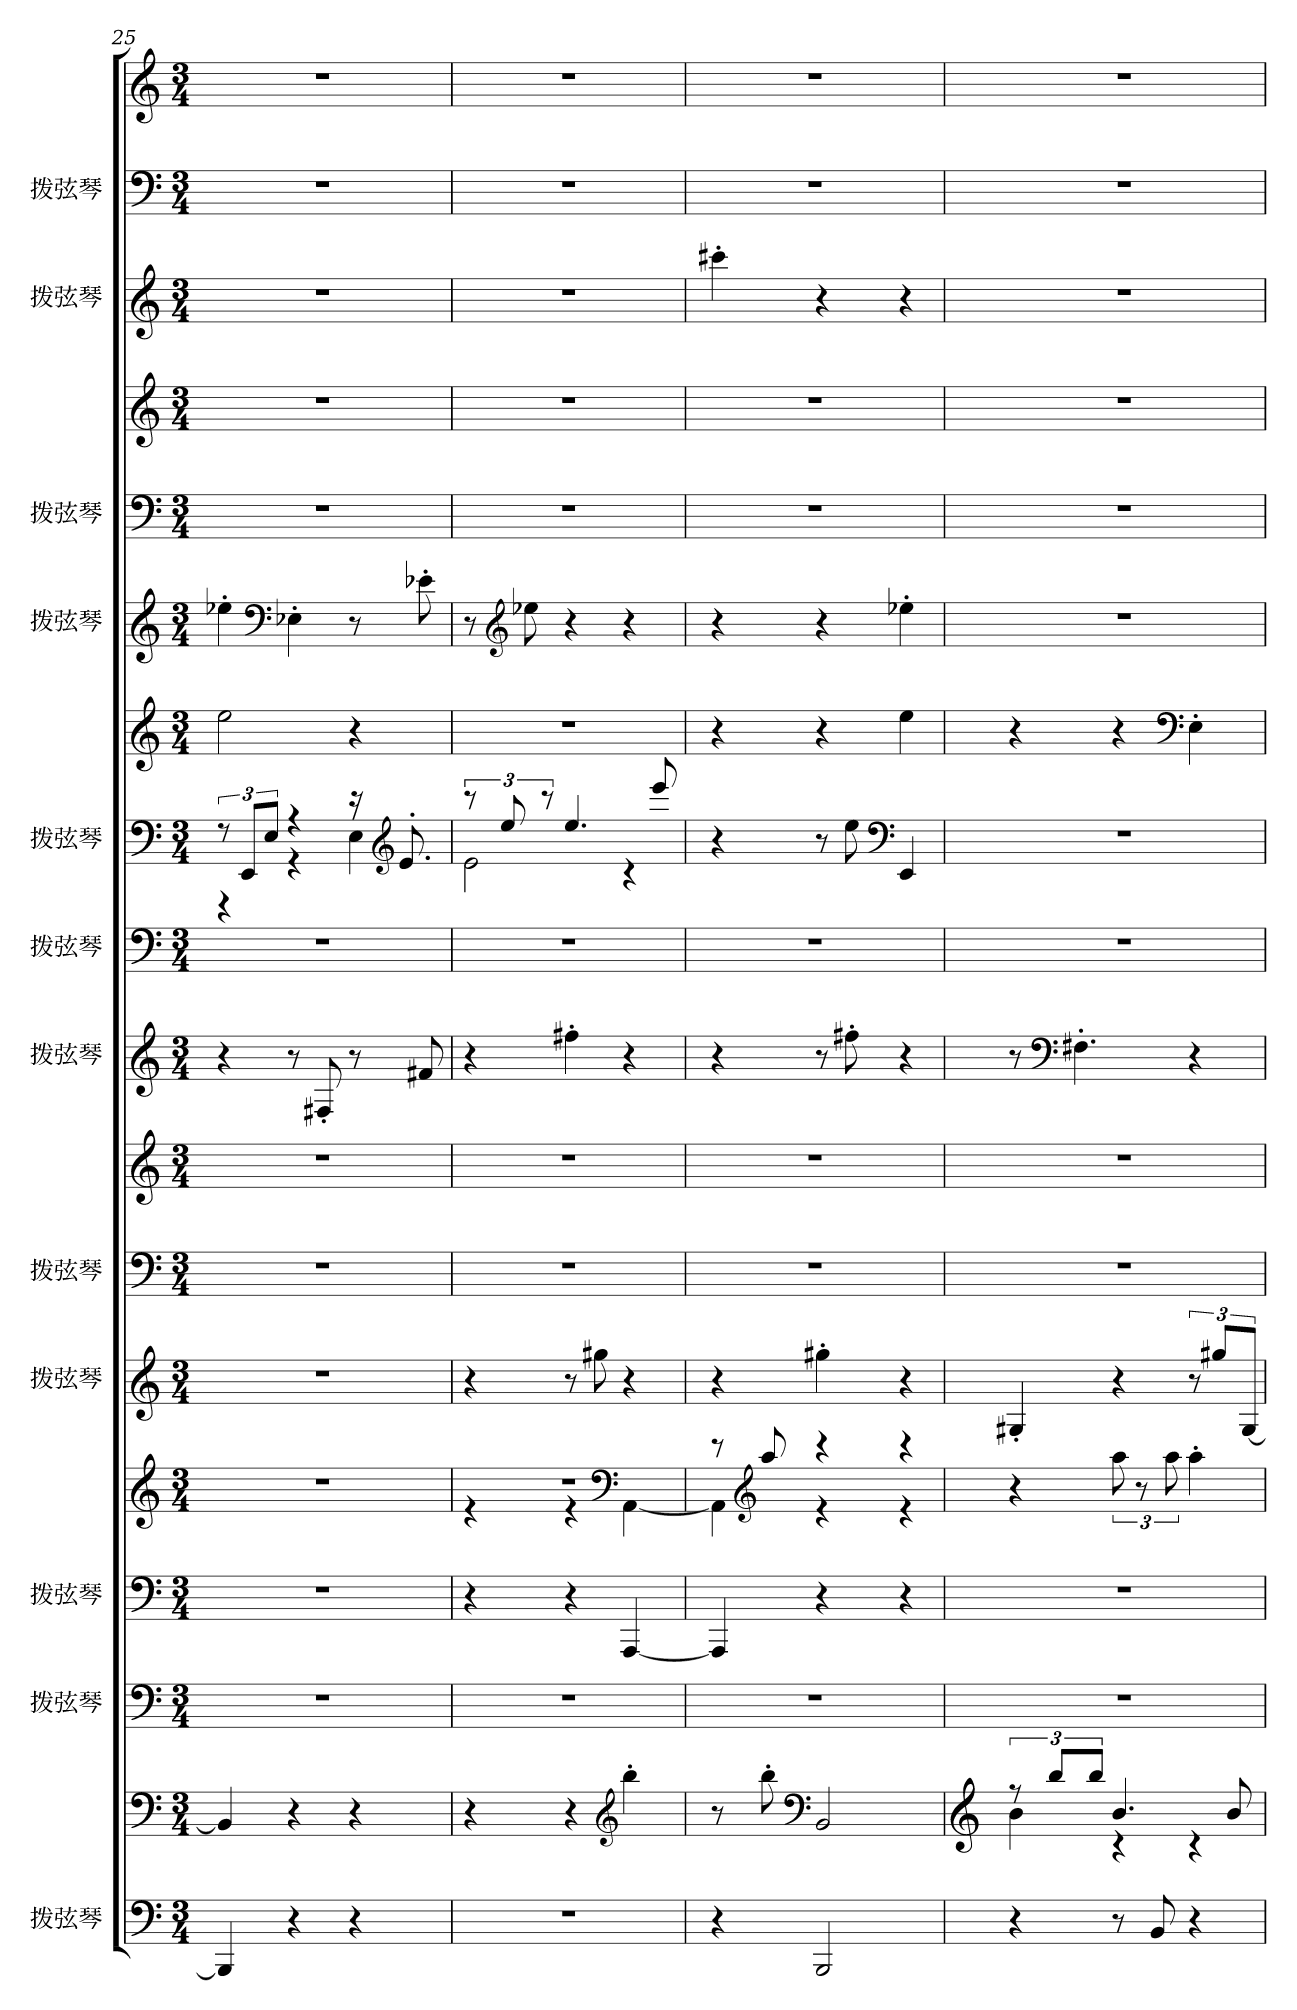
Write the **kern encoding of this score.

**kern	**kern	**kern	**kern	**kern	**kern	**kern	**kern	**kern	**kern	**kern	**kern	**kern	**kern	**kern	**kern	**kern	**kern
*part12	*part12	*part11	*part10	*part10	*part9	*part8	*part8	*part7	*part6	*part5	*part5	*part4	*part3	*part3	*part2	*part1	*part1
*staff18	*staff17	*staff16	*staff15	*staff14	*staff13	*staff12	*staff11	*staff10	*staff9	*staff8	*staff7	*staff6	*staff5	*staff4	*staff3	*staff2	*staff1
*I"拨弦琴	*	*I"拨弦琴	*I"拨弦琴	*	*I"拨弦琴	*I"拨弦琴	*	*I"拨弦琴	*I"拨弦琴	*I"拨弦琴	*	*I"拨弦琴	*I"拨弦琴	*	*I"拨弦琴	*I"拨弦琴	*
!!LO:PB:g=z
*clefF4	*clefF4	*clefF4	*clefF4	*clefG2	*clefG2	*clefF4	*clefG2	*clefG2	*clefF4	*clefF4	*clefG2	*clefG2	*clefF4	*clefG2	*clefG2	*clefF4	*clefG2
*k[]	*k[]	*k[]	*k[]	*k[]	*k[]	*k[]	*k[]	*k[]	*k[]	*k[]	*k[]	*k[]	*k[]	*k[]	*k[]	*k[]	*k[]
*M3/4	*M3/4	*M3/4	*M3/4	*M3/4	*M3/4	*M3/4	*M3/4	*M3/4	*M3/4	*M3/4	*M3/4	*M3/4	*M3/4	*M3/4	*M3/4	*M3/4	*M3/4
=25	=25	=25	=25	=25	=25	=25	=25	=25	=25	=25	=25	=25	=25	=25	=25	=25	=25
*	*	*	*	*	*	*	*	*	*	*^	*	*	*	*	*	*	*
4BBB/]	4BB/]	2.r	2.r	2.r	2.r	2.r	2.r	4r	2.r	12r	4r	2ee\	4ee-X'\	2.r	2.r	2.r	2.r	2.r
.	.	.	.	.	.	.	.	.	.	12EE/L	.	.	.	.	.	.	.	.
.	.	.	.	.	.	.	.	.	.	12E/J	.	.	.	.	.	.	.	.
*	*	*	*	*	*	*	*	*	*	*	*	*	*clefF4	*	*	*	*	*
4r	4r	.	.	.	.	.	.	8r	.	4r	4r	.	4E-X'\	.	.	.	.	.
.	.	.	.	.	.	.	.	8F#X'/	.	.	.	.	.	.	.	.	.	.
4r	4r	.	.	.	.	.	.	8r	.	16r	4E\	4r	8r	.	.	.	.	.
*	*	*	*	*	*	*	*	*	*	*clefG2	*	*	*	*	*	*	*	*
.	.	.	.	.	.	.	.	.	.	8.e'/	.	.	.	.	.	.	.	.
.	.	.	.	.	.	.	.	8f#X/	.	.	.	.	8e-X'\	.	.	.	.	.
=26	=26	=26	=26	=26	=26	=26	=26	=26	=26	=26	=26	=26	=26	=26	=26	=26	=26	=26
*	*	*	*	*^	*	*	*	*	*	*	*	*	*	*	*	*	*	*
2.r	4r	2.r	4r	2.r	4r	4r	2.r	2.r	4r	2.r	12r	2e\	2.r	8r	2.r	2.r	2.r	2.r	2.r
.	.	.	.	.	.	.	.	.	.	.	12ee/	.	.	.	.	.	.	.	.
*	*	*	*	*	*	*	*	*	*	*	*	*	*	*clefG2	*	*	*	*	*
.	.	.	.	.	.	.	.	.	.	.	.	.	.	8ee-X\	.	.	.	.	.
.	.	.	.	.	.	.	.	.	.	.	12r	.	.	.	.	.	.	.	.
.	4r	.	4r	.	4r	8r	.	.	4ff#X'\	.	4.ee/	.	.	4r	.	.	.	.	.
.	.	.	.	.	.	8gg#X\	.	.	.	.	.	.	.	.	.	.	.	.	.
*	*clefG2	*	*	*clefF4	*	*	*	*	*	*	*	*	*	*	*	*	*	*	*
.	4bb'\	.	[4AAA/	.	[4AA\	4r	.	.	4r	.	.	4r	.	4r	.	.	.	.	.
.	.	.	.	.	.	.	.	.	.	.	8eee/	.	.	.	.	.	.	.	.
*	*	*	*	*	*	*	*	*	*	*	*v	*v	*	*	*	*	*	*	*
=27	=27	=27	=27	=27	=27	=27	=27	=27	=27	=27	=27	=27	=27	=27	=27	=27	=27	=27
4r	8r	2.r	4AAA/]	8r	4AA\]	4r	2.r	2.r	4r	2.r	4r	4r	4r	2.r	2.r	4ccc#X'\	2.r	2.r
*	*	*	*	*clefG2	*	*	*	*	*	*	*	*	*	*	*	*	*	*
.	8bb'\	.	.	8aa/	.	.	.	.	.	.	.	.	.	.	.	.	.	.
*	*clefF4	*	*	*	*	*	*	*	*	*	*	*	*	*	*	*	*	*
2BBB/	2BB/	.	4r	4r	4r	4gg#X'\	.	.	8r	.	8r	4r	4r	.	.	4r	.	.
.	.	.	.	.	.	.	.	.	8ff#X'\	.	8ee\	.	.	.	.	.	.	.
*	*	*	*	*	*	*	*	*	*	*	*clefF4	*	*	*	*	*	*	*
.	.	.	4r	4r	4r	4r	.	.	4r	.	4EE/	4ee\	4ee-X'\	.	.	4r	.	.
*	*	*	*	*v	*v	*	*	*	*	*	*	*	*	*	*	*	*	*
!!LO:PB:g=z
=28	=28	=28	=28	=28	=28	=28	=28	=28	=28	=28	=28	=28	=28	=28	=28	=28	=28
*	*clefG2	*	*	*	*	*	*	*	*	*	*	*	*	*	*	*	*
*	*^	*	*	*	*	*	*	*	*	*	*	*	*	*	*	*	*
4r	12r	4b\	2.r	2.r	4r	4G#X'/	2.r	2.r	8r	2.r	2.r	4r	2.r	2.r	2.r	2.r	2.r	2.r
.	12bb/L	.	.	.	.	.	.	.	.	.	.	.	.	.	.	.	.	.
*	*	*	*	*	*	*	*	*	*clefF4	*	*	*	*	*	*	*	*	*
.	.	.	.	.	.	.	.	.	4.F#X'\	.	.	.	.	.	.	.	.	.
.	12bb/J	.	.	.	.	.	.	.	.	.	.	.	.	.	.	.	.	.
8r	4.b/	4r	.	.	12aa\	4r	.	.	.	.	.	4r	.	.	.	.	.	.
.	.	.	.	.	12r	.	.	.	.	.	.	.	.	.	.	.	.	.
8BB/	.	.	.	.	.	.	.	.	.	.	.	.	.	.	.	.	.	.
.	.	.	.	.	12aa\	.	.	.	.	.	.	.	.	.	.	.	.	.
*	*	*	*	*	*	*	*	*	*	*	*	*clefF4	*	*	*	*	*	*
4r	.	4r	.	.	4aa'\	12r	.	.	4r	.	.	4E'\	.	.	.	.	.	.
.	.	.	.	.	.	12gg#X/L	.	.	.	.	.	.	.	.	.	.	.	.
.	8b/	.	.	.	.	.	.	.	.	.	.	.	.	.	.	.	.	.
.	.	.	.	.	.	[12G#/J	.	.	.	.	.	.	.	.	.	.	.	.
*	*v	*v	*	*	*	*	*	*	*	*	*	*	*	*	*	*	*	*
=	=	=	=	=	=	=	=	=	=	=	=	=	=	=	=	=	=
*-	*-	*-	*-	*-	*-	*-	*-	*-	*-	*-	*-	*-	*-	*-	*-	*-	*-
